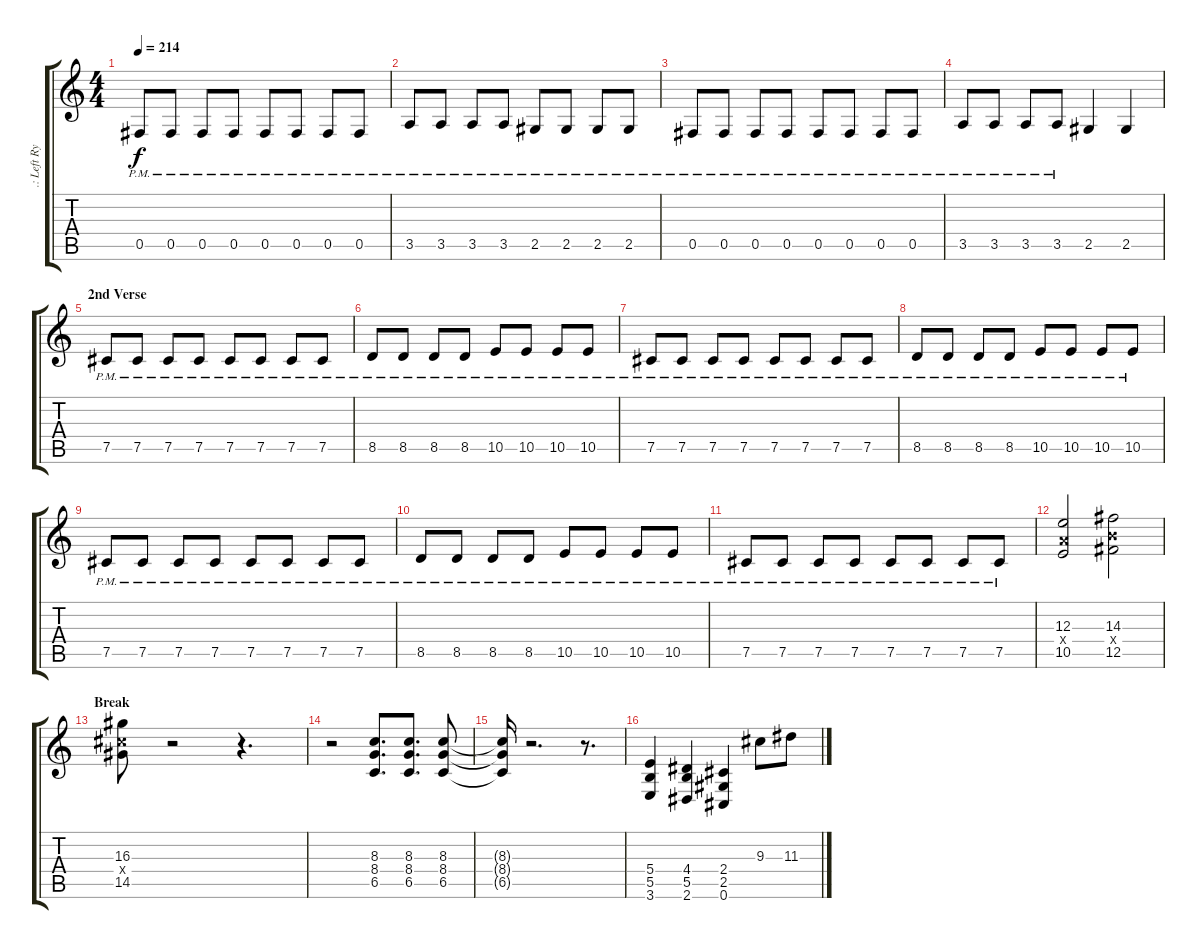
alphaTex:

\track (".: Left Rythm Guitar :." ".: Left Ry") {instrument overdrivenguitar}
\staff {score tabs}
\tuning (Db4 Ab3 E3 B2 Gb2 Db2) {hide}
\ts (4 4)
\tempo 214
\clef g2
\ks c
0.5{pm}.8{dy f} 0.5{pm}.8 0.5{pm}.8 0.5{pm}.8 0.5{pm}.8 0.5{pm}.8 0.5{pm}.8 0.5{pm}.8 |
3.5{pm}.8 3.5{pm}.8 3.5{pm}.8 3.5{pm}.8 2.5{pm}.8 2.5{pm}.8 2.5{pm}.8 2.5{pm}.8 |
0.5{pm}.8 0.5{pm}.8 0.5{pm}.8 0.5{pm}.8 0.5{pm}.8 0.5{pm}.8 0.5{pm}.8 0.5{pm}.8 |
3.5{pm}.8 3.5{pm}.8 3.5{pm}.8 3.5{pm}.8 2.5.4 2.5.4 |
\section ("" "2nd Verse")
7.5{pm}.8 7.5{pm}.8 7.5{pm}.8 7.5{pm}.8 7.5{pm}.8 7.5{pm}.8 7.5{pm}.8 7.5{pm}.8 |
8.5{pm}.8 8.5{pm}.8 8.5{pm}.8 8.5{pm}.8 10.5{pm}.8 10.5{pm}.8 10.5{pm}.8 10.5{pm}.8 |
7.5{pm}.8 7.5{pm}.8 7.5{pm}.8 7.5{pm}.8 7.5{pm}.8 7.5{pm}.8 7.5{pm}.8 7.5{pm}.8 |
8.5{pm}.8 8.5{pm}.8 8.5{pm}.8 8.5{pm}.8 10.5{pm}.8 10.5{pm}.8 10.5{pm}.8 10.5{pm}.8 |
7.5{pm}.8 7.5{pm}.8 7.5{pm}.8 7.5{pm}.8 7.5{pm}.8 7.5{pm}.8 7.5{pm}.8 7.5{pm}.8 |
8.5{pm}.8 8.5{pm}.8 8.5{pm}.8 8.5{pm}.8 10.5{pm}.8 10.5{pm}.8 10.5{pm}.8 10.5{pm}.8 |
7.5{pm}.8 7.5{pm}.8 7.5{pm}.8 7.5{pm}.8 7.5{pm}.8 7.5{pm}.8 7.5{pm}.8 7.5{pm}.8 |
(12.3 10.4{x} 10.5).2 (14.3 12.4{x} 12.5).2 |
\section ("" "Break")
(16.3 14.4{x} 14.5).8 r.2 r.4{d} |
r.2 (8.3 8.4 6.5).8{d} (8.3 8.4 6.5).8{d} (8.3 8.4 6.5).8 |
(8.3{t} 8.4{t} 6.5{t}).16 r.2{d} r.8{d} |
(5.4 5.5 3.6).4 (4.4 5.5 2.6).4 (2.4 2.5 0.6).4 9.3.8 11.3.8
